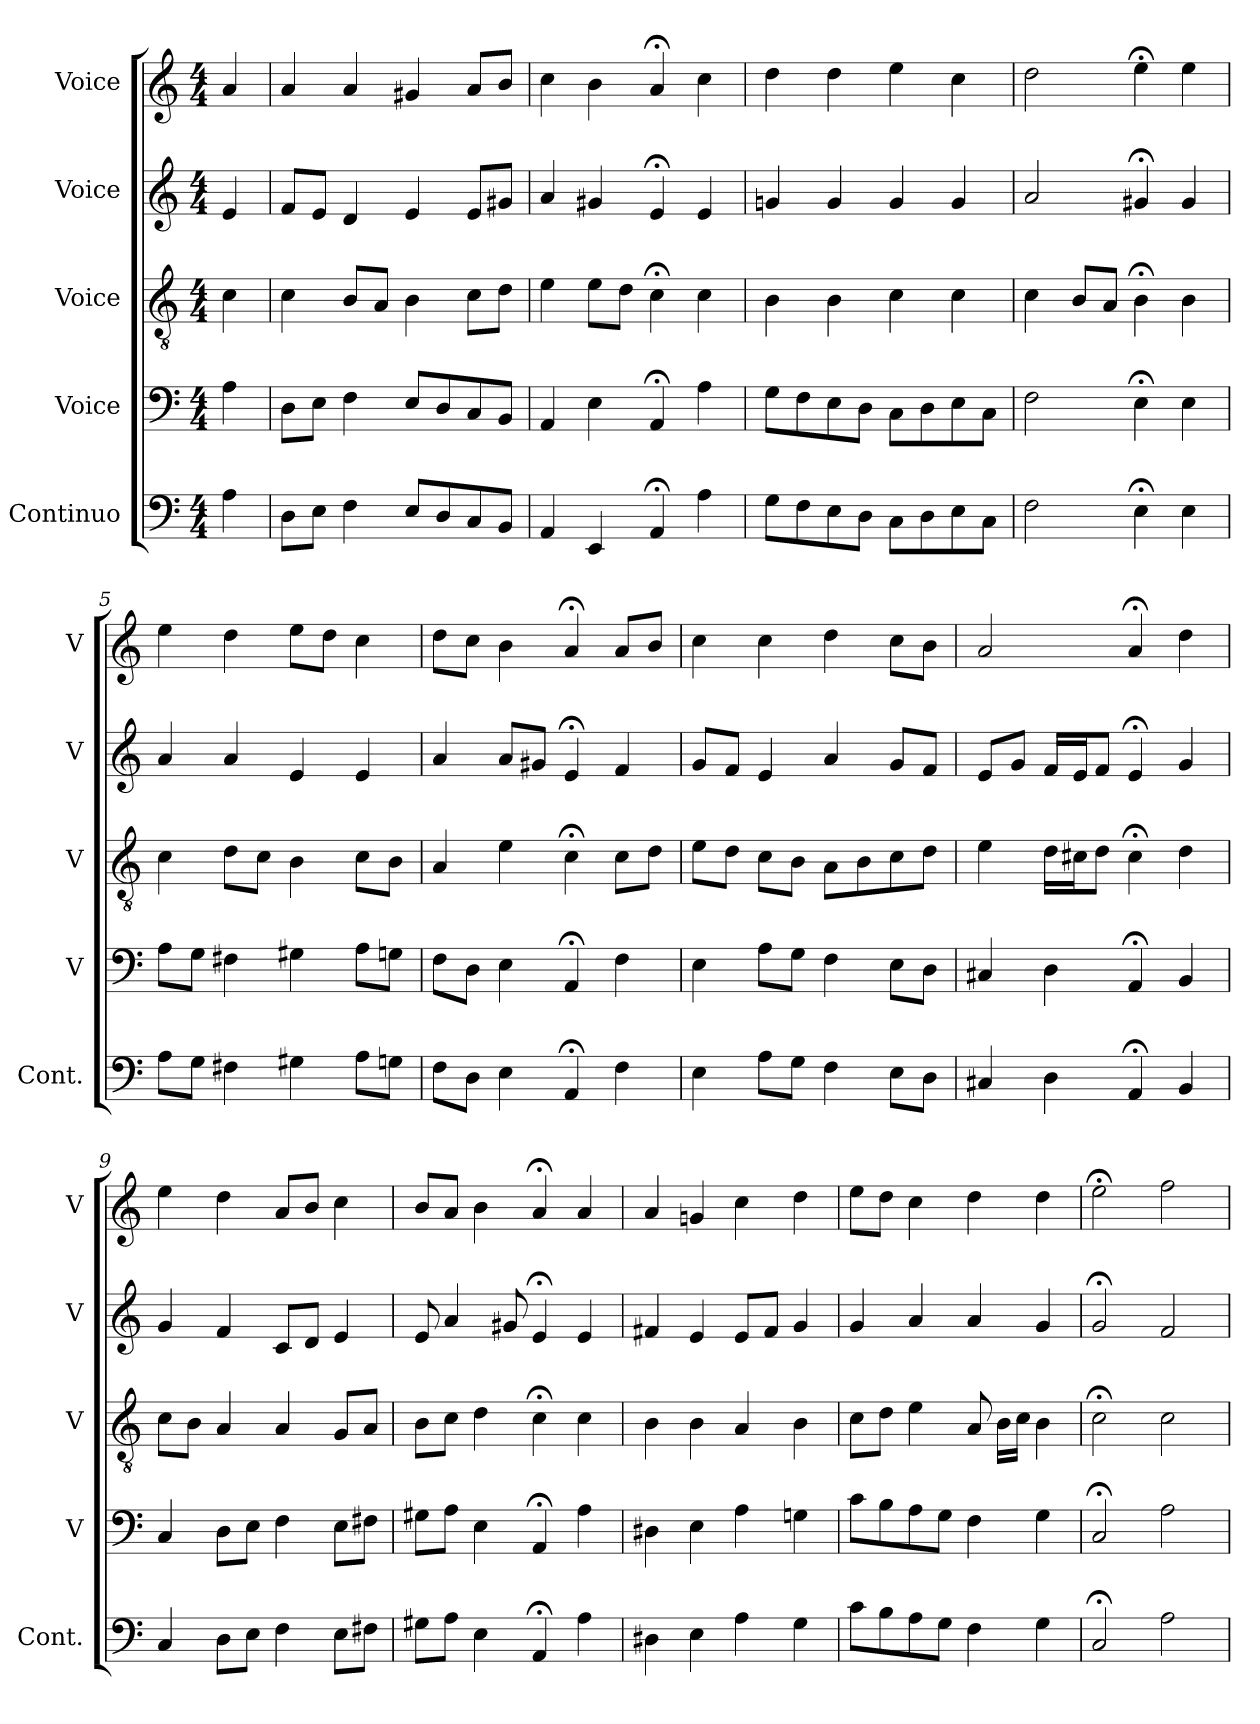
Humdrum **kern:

**kern	**kern	**kern	**kern	**kern
*part5	*part4	*part3	*part2	*part1
*staff5	*staff4	*staff3	*staff2	*staff1
*I"Continuo	*I"Voice	*I"Voice	*I"Voice	*I"Voice
*I'Cont.	*I'V	*I'V	*I'V	*I'V
*clefF4	*clefF4	*clefGv2	*clefG2	*clefG2
*ITrd7c12	*	*	*	*
*k[]	*k[]	*k[]	*k[]	*k[]
*M4/4	*M4/4	*M4/4	*M4/4	*M4/4
=	=	=	=	=
4AA\	4A\	4c\	4e/	4a/
=1	=1	=1	=1	=1
8DD\L	8D\L	4c\	8f/L	4a/
8EE\J	8E\J	.	8e/J	.
4FF\	4F\	8B/L	4d/	4a/
.	.	8A/J	.	.
8EE/L	8E/L	4B\	4e/	4g#X/
8DD/	8D/	.	.	.
8CC/	8C/	8c\L	8e/L	8a/L
8BBB/J	8BB/J	8d\J	8g#X/J	8b/J
=2	=2	=2	=2	=2
4AAA/	4AA/	4e\	4a/	4cc\
4EEE/	4E\	8e\L	4g#X/	4b\
.	.	8d\J	.	.
4AAA;</	4AA;</	4c;<\	4e;</	4a;</
4AA\	4A\	4c\	4e/	4cc\
=3	=3	=3	=3	=3
8GG\L	8G\L	4B\	4gn/	4dd\
8FF\	8F\	.	.	.
8EE\	8E\	4B\	4g/	4dd\
8DD\J	8D\J	.	.	.
8CC\L	8C\L	4c\	4g/	4ee\
8DD\	8D\	.	.	.
8EE\	8E\	4c\	4g/	4cc\
8CC\J	8C\J	.	.	.
=4	=4	=4	=4	=4
2FF\	2F\	4c\	2a/	2dd\
.	.	8B/L	.	.
.	.	8A/J	.	.
4EE;<\	4E;<\	4B;<\	4g#X;</	4ee;<\
4EE\	4E\	4B\	4g#/	4ee\
=5	=5	=5	=5	=5
8AA\L	8A\L	4c\	4a/	4ee\
8GG\J	8G\J	.	.	.
4FF#X\	4F#X\	8d\L	4a/	4dd\
.	.	8c\J	.	.
4GG#X\	4G#X\	4B\	4e/	8ee\L
.	.	.	.	8dd\J
8AA\L	8A\L	8c\L	4e/	4cc\
8GGn\J	8Gn\J	8B\J	.	.
!!LO:LB:g=z
=6	=6	=6	=6	=6
8FF\L	8F\L	4A/	4a/	8dd\L
8DD\J	8D\J	.	.	8cc\J
4EE\	4E\	4e\	8a/L	4b\
.	.	.	8g#X/J	.
4AAA;</	4AA;</	4c;<\	4e;</	4a;</
4FF\	4F\	8c\L	4f/	8a/L
.	.	8d\J	.	8b/J
=7	=7	=7	=7	=7
4EE\	4E\	8e\L	8g/L	4cc\
.	.	8d\J	8f/J	.
8AA\L	8A\L	8c\L	4e/	4cc\
8GG\J	8G\J	8B\J	.	.
4FF\	4F\	8A\L	4a/	4dd\
.	.	8B\	.	.
8EE\L	8E\L	8c\	8g/L	8cc\L
8DD\J	8D\J	8d\J	8f/J	8b\J
=8	=8	=8	=8	=8
4CC#X/	4C#X/	4e\	8e/L	2a/
.	.	.	8g/J	.
4DD\	4D\	16d\LL	16f/LL	.
.	.	16c#X\J	16e/J	.
.	.	8d\J	8f/J	.
4AAA;</	4AA;</	4c#;<\	4e;</	4a;</
4BBB/	4BB/	4d\	4g/	4dd\
=9	=9	=9	=9	=9
4CC/	4C/	8c\L	4g/	4ee\
.	.	8B\J	.	.
8DD\L	8D\L	4A/	4f/	4dd\
8EE\J	8E\J	.	.	.
4FF\	4F\	4A/	8c/L	8a/L
.	.	.	8d/J	8b/J
8EE\L	8E\L	8G/L	4e/	4cc\
8FF#X\J	8F#X\J	8A/J	.	.
=10	=10	=10	=10	=10
8GG#X\L	8G#X\L	8B\L	8e/	8b/L
8AA\J	8A\J	8c\J	4a/	8a/J
4EE\	4E\	4d\	.	4b\
.	.	.	8g#X/	.
4AAA;</	4AA;</	4c;<\	4e;</	4a;</
4AA\	4A\	4c\	4e/	4a/
!!LO:PB:g=z
=11	=11	=11	=11	=11
4DD#X\	4D#X\	4B\	4f#X/	4a/
4EE\	4E\	4B\	4e/	4gn/
4AA\	4A\	4A/	8e/L	4cc\
.	.	.	8f#/J	.
4GG\	4Gn\	4B\	4g/	4dd\
=12	=12	=12	=12	=12
8C\L	8c\L	8c\L	4g/	8ee\L
8BB\	8B\	8d\J	.	8dd\J
8AA\	8A\	4e\	4a/	4cc\
8GG\J	8G\J	.	.	.
4FF\	4F\	8A/	4a/	4dd\
.	.	16B\LL	.	.
.	.	16c\JJ	.	.
4GG\	4G\	4B\	4g/	4dd\
=13	=13	=13	=13	=13
2CC;</	2C;</	2c;<\	2g;</	2ee;<\
2AA\	2A\	2c\	2f/	2ff\
=	=	=	=	=
*-	*-	*-	*-	*-
